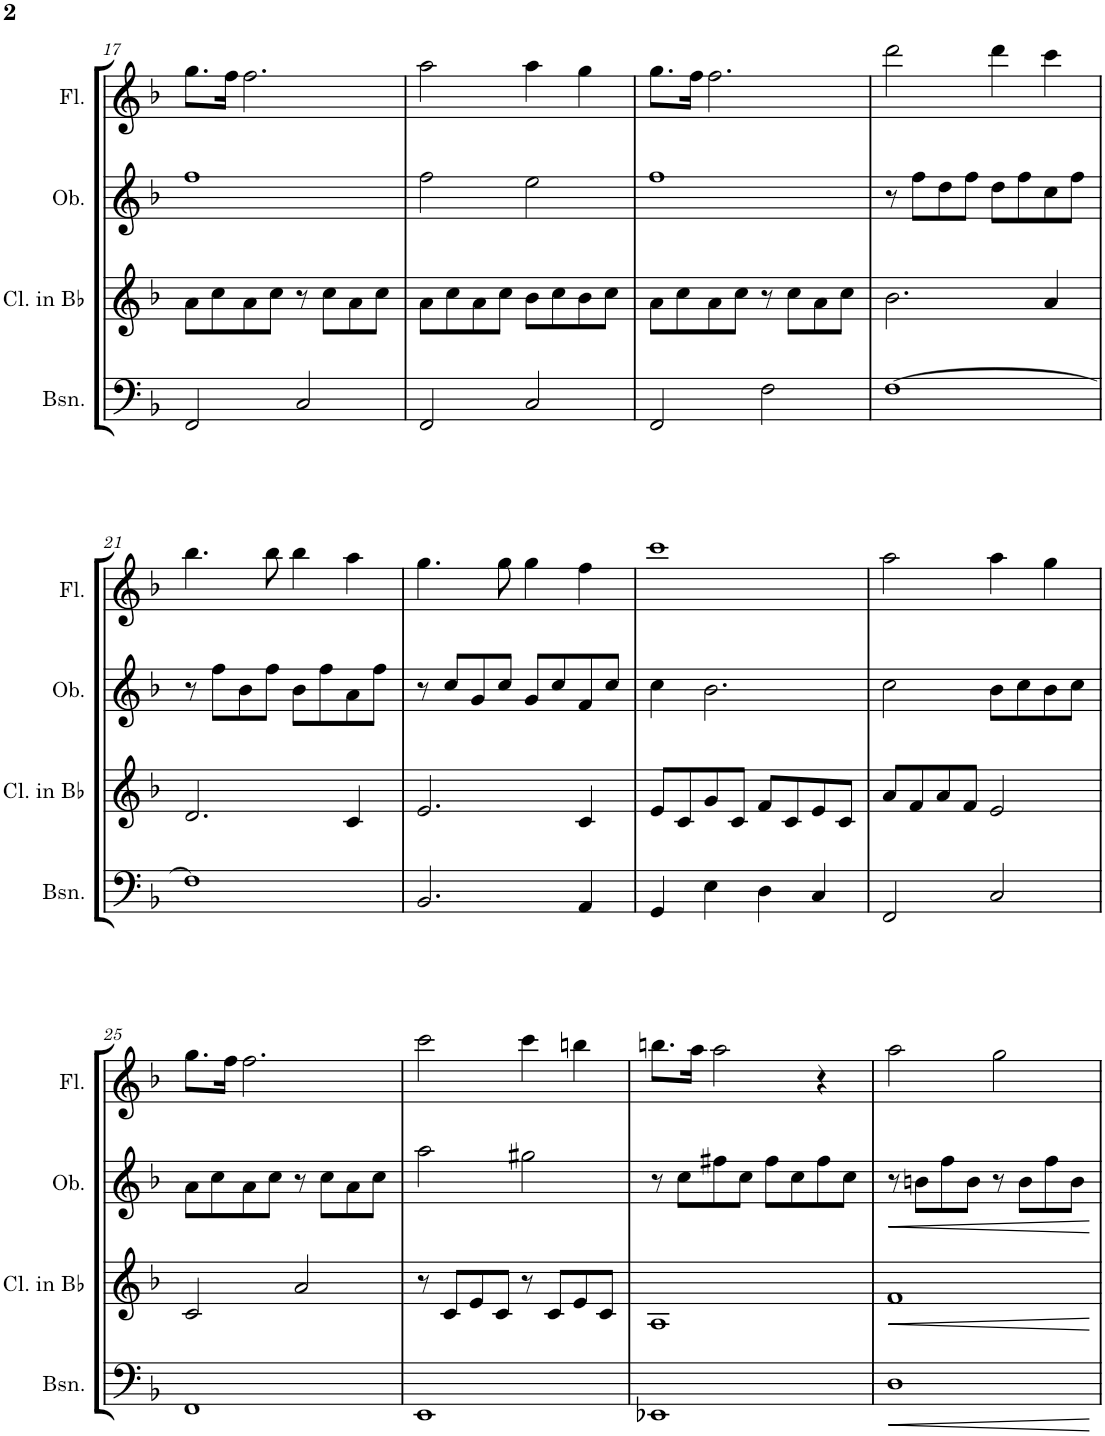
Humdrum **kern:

**kern	**dynam	**kern	**dynam	**kern	**dynam	**kern
*part4	*part4	*part3	*part3	*part2	*part2	*part1
*staff4	*staff4	*staff3	*staff3	*staff2	*staff2	*staff1
*I"Bassoon	*	*I"Clarinet in Bb	*	*I"Oboe	*	*I"Flute
*I'Bsn.	*	*I'Cl. in Bb	*	*I'Ob.	*	*I'Fl.
!!LO:PB:g=z
*clefF4	*	*clefG2	*	*clefG2	*	*clefG2
*	*	*Trd1c2	*	*	*	*
*k[b-]	*	*k[b-]	*	*k[b-]	*	*k[b-]
*M4/4	*	*M4/4	*	*M4/4	*	*M4/4
=17	=17	=17	=17	=17	=17	=17
2FF/	.	8a\L	.	1ff	.	8.gg\L
.	.	8cc\	.	.	.	.
.	.	.	.	.	.	16ff\Jk
.	.	8a\	.	.	.	2.ff\
.	.	8cc\J	.	.	.	.
2C/	.	8r	.	.	.	.
.	.	8cc\L	.	.	.	.
.	.	8a\	.	.	.	.
.	.	8cc\J	.	.	.	.
=18	=18	=18	=18	=18	=18	=18
2FF/	.	8a\L	.	2ff\	.	2aa\
.	.	8cc\	.	.	.	.
.	.	8a\	.	.	.	.
.	.	8cc\J	.	.	.	.
2C/	.	8b-\L	.	2ee\	.	4aa\
.	.	8cc\	.	.	.	.
.	.	8b-\	.	.	.	4gg\
.	.	8cc\J	.	.	.	.
=19	=19	=19	=19	=19	=19	=19
2FF/	.	8a\L	.	1ff	.	8.gg\L
.	.	8cc\	.	.	.	.
.	.	.	.	.	.	16ff\Jk
.	.	8a\	.	.	.	2.ff\
.	.	8cc\J	.	.	.	.
2F\	.	8r	.	.	.	.
.	.	8cc\L	.	.	.	.
.	.	8a\	.	.	.	.
.	.	8cc\J	.	.	.	.
=20	=20	=20	=20	=20	=20	=20
[1F	.	2.b-\	.	8r	.	2ddd\
.	.	.	.	8ff\L	.	.
.	.	.	.	8dd\	.	.
.	.	.	.	8ff\J	.	.
.	.	.	.	8dd\L	.	4ddd\
.	.	.	.	8ff\	.	.
.	.	4a/	.	8cc\	.	4ccc\
.	.	.	.	8ff\J	.	.
!!LO:LB:g=z
=21	=21	=21	=21	=21	=21	=21
1F]	.	2.d/	.	8r	.	4.bb-\
.	.	.	.	8ff\L	.	.
.	.	.	.	8b-\	.	.
.	.	.	.	8ff\J	.	8bb-\
.	.	.	.	8b-\L	.	4bb-\
.	.	.	.	8ff\	.	.
.	.	4c/	.	8a\	.	4aa\
.	.	.	.	8ff\J	.	.
=22	=22	=22	=22	=22	=22	=22
2.BB-/	.	2.e/	.	8r	.	4.gg\
.	.	.	.	8cc/L	.	.
.	.	.	.	8g/	.	.
.	.	.	.	8cc/J	.	8gg\
.	.	.	.	8g/L	.	4gg\
.	.	.	.	8cc/	.	.
4AA/	.	4c/	.	8f/	.	4ff\
.	.	.	.	8cc/J	.	.
=23	=23	=23	=23	=23	=23	=23
4GG/	.	8e/L	.	4cc\	.	1ccc
.	.	8c/	.	.	.	.
4E\	.	8g/	.	2.b-\	.	.
.	.	8c/J	.	.	.	.
4D\	.	8f/L	.	.	.	.
.	.	8c/	.	.	.	.
4C/	.	8e/	.	.	.	.
.	.	8c/J	.	.	.	.
=24	=24	=24	=24	=24	=24	=24
2FF/	.	8a/L	.	2cc\	.	2aa\
.	.	8f/	.	.	.	.
.	.	8a/	.	.	.	.
.	.	8f/J	.	.	.	.
2C/	.	2e/	.	8b-\L	.	4aa\
.	.	.	.	8cc\	.	.
.	.	.	.	8b-\	.	4gg\
.	.	.	.	8cc\J	.	.
!!LO:LB:g=z
=25	=25	=25	=25	=25	=25	=25
1FF	.	2c/	.	8a\L	.	8.gg\L
.	.	.	.	8cc\	.	.
.	.	.	.	.	.	16ff\Jk
.	.	.	.	8a\	.	2.ff\
.	.	.	.	8cc\J	.	.
.	.	2a/	.	8r	.	.
.	.	.	.	8cc\L	.	.
.	.	.	.	8a\	.	.
.	.	.	.	8cc\J	.	.
=26	=26	=26	=26	=26	=26	=26
1EE	.	8r	.	2aa\	.	2ccc\
.	.	8c/L	.	.	.	.
.	.	8e/	.	.	.	.
.	.	8c/J	.	.	.	.
.	.	8r	.	2gg#X\	.	4ccc\
.	.	8c/L	.	.	.	.
.	.	8e/	.	.	.	4bbn\
.	.	8c/J	.	.	.	.
=27	=27	=27	=27	=27	=27	=27
1EE-X	.	1A	.	8r	.	8.bbn\L
.	.	.	.	8cc\L	.	.
.	.	.	.	.	.	16aa\Jk
.	.	.	.	8ff#X\	.	2aa\
.	.	.	.	8cc\J	.	.
.	.	.	.	8ff#\L	.	.
.	.	.	.	8cc\	.	.
.	.	.	.	8ff#\	.	4r
.	.	.	.	8cc\J	.	.
=28	=28	=28	=28	=28	=28	=28
!	!LO:HP:b	!	!LO:HP:b	!	!LO:HP:b	!
1D	<	1f	<	8r	<	2aa\
.	.	.	.	8bn\L	.	.
.	.	.	.	8ff\	.	.
.	.	.	.	8b\J	.	.
.	.	.	.	8r	.	2gg\
.	.	.	.	8b\L	.	.
.	.	.	.	8ff\	.	.
.	.	.	.	8b\J	.	.
.	[	.	[	.	[	.
=	=	=	=	=	=	=
*-	*-	*-	*-	*-	*-	*-
